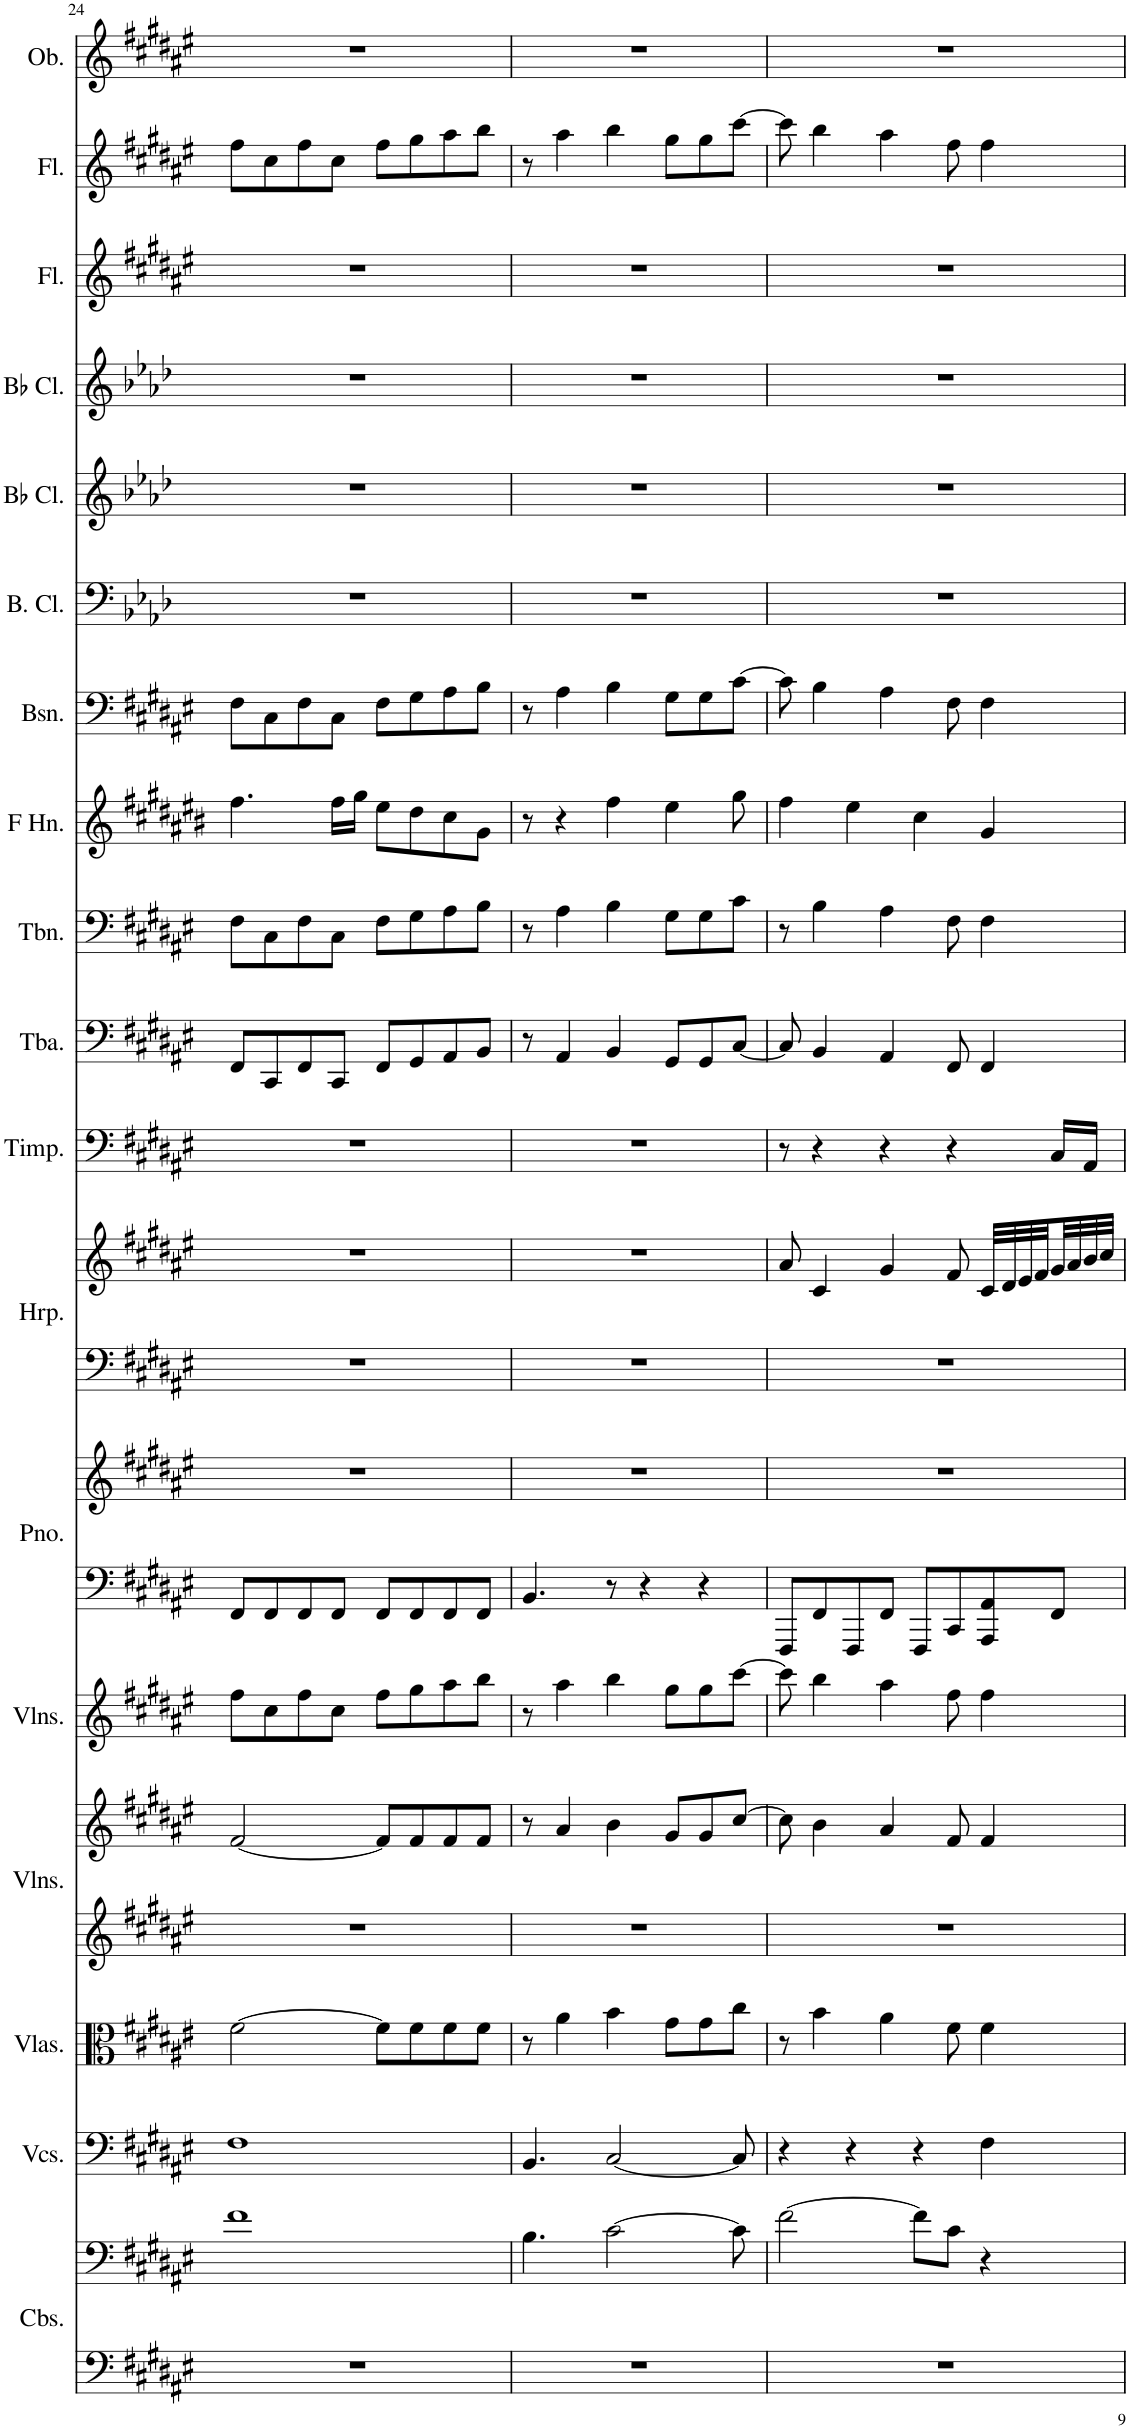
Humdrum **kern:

**kern	**kern	**kern	**kern	**kern	**kern	**kern	**kern	**kern	**kern	**kern	**kern	**kern	**kern	**kern	**kern	**kern	**kern	**kern	**kern	**kern	**kern
*part18	*part18	*part17	*part16	*part15	*part15	*part14	*part13	*part13	*part12	*part12	*part11	*part10	*part9	*part8	*part7	*part6	*part5	*part4	*part3	*part2	*part1
*staff22	*staff21	*staff20	*staff19	*staff18	*staff17	*staff16	*staff15	*staff14	*staff13	*staff12	*staff11	*staff10	*staff9	*staff8	*staff7	*staff6	*staff5	*staff4	*staff3	*staff2	*staff1
*I"Contrabasses	*	*I"Violoncellos	*I"Violas	*I"Violins	*	*I"Violins	*I"Piano	*	*I"Harp	*	*I"Timpani	*I"Tuba	*I"Trombone	*I"Horn in F	*I"Bassoon	*I"Bass Clarinet	*I"Bb Clarinet	*I"Bb Clarinet	*I"Flute	*I"Flute	*I"Oboe
*I'Cbs.	*	*I'Vcs.	*I'Vlas.	*I'Vlns.	*	*I'Vlns.	*I'Pno.	*	*I'Hrp.	*	*I'Timp.	*I'Tba.	*I'Tbn.	*	*I'Bsn.	*I'B. Cl.	*I'Bb Cl.	*I'Bb Cl.	*I'Fl.	*I'Fl.	*I'Ob.
!!LO:PB:g=z
*clefF4	*clefF4	*clefF4	*clefC3	*clefG2	*clefG2	*clefG2	*clefF4	*clefG2	*clefF4	*clefG2	*clefF4	*clefF4	*clefF4	*clefG2	*clefF4	*clefF4	*clefG2	*clefG2	*clefG2	*clefG2	*clefG2
*Trd7c12	*Trd7c12	*	*	*	*	*	*	*	*	*	*	*	*	*Trd4c7	*	*Trd8c14	*Trd1c2	*Trd1c2	*	*	*
*k[f#c#g#d#a#e#]	*k[f#c#g#d#a#e#]	*k[f#c#g#d#a#e#]	*k[f#c#g#d#a#e#]	*k[f#c#g#d#a#e#]	*k[f#c#g#d#a#e#]	*k[f#c#g#d#a#e#]	*k[f#c#g#d#a#e#]	*k[f#c#g#d#a#e#]	*k[f#c#g#d#a#e#]	*k[f#c#g#d#a#e#]	*k[f#c#g#d#a#e#]	*k[f#c#g#d#a#e#]	*k[f#c#g#d#a#e#]	*k[f#c#g#d#a#e#b#]	*k[f#c#g#d#a#e#]	*k[b-e-a-d-]	*k[b-e-a-d-]	*k[b-e-a-d-]	*k[f#c#g#d#a#e#]	*k[f#c#g#d#a#e#]	*k[f#c#g#d#a#e#]
*M4/4	*M4/4	*M4/4	*M4/4	*M4/4	*M4/4	*M4/4	*M4/4	*M4/4	*M4/4	*M4/4	*M4/4	*M4/4	*M4/4	*M4/4	*M4/4	*M4/4	*M4/4	*M4/4	*M4/4	*M4/4	*M4/4
=24	=24	=24	=24	=24	=24	=24	=24	=24	=24	=24	=24	=24	=24	=24	=24	=24	=24	=24	=24	=24	=24
1r	1f#	1F#	[2f#\	1r	[2f#/	8ff#\L	8FF#/L	1r	1r	1r	1r	8FF#/L	8F#\L	4.ff#\	8F#\L	1r	1r	1r	1r	8ff#\L	1r
.	.	.	.	.	.	8cc#\	8FF#/	.	.	.	.	8CC#/	8C#\	.	8C#\	.	.	.	.	8cc#\	.
.	.	.	.	.	.	8ff#\	8FF#/	.	.	.	.	8FF#/	8F#\	.	8F#\	.	.	.	.	8ff#\	.
.	.	.	.	.	.	8cc#\J	8FF#/J	.	.	.	.	8CC#/J	8C#\J	16ff#\LL	8C#\J	.	.	.	.	8cc#\J	.
.	.	.	.	.	.	.	.	.	.	.	.	.	.	16gg#\JJ	.	.	.	.	.	.	.
.	.	.	8f#\L]	.	8f#/L]	8ff#\L	8FF#/L	.	.	.	.	8FF#/L	8F#\L	8ee#\L	8F#\L	.	.	.	.	8ff#\L	.
.	.	.	8f#\	.	8f#/	8gg#\	8FF#/	.	.	.	.	8GG#/	8G#\	8dd#\	8G#\	.	.	.	.	8gg#\	.
.	.	.	8f#\	.	8f#/	8aa#\	8FF#/	.	.	.	.	8AA#/	8A#\	8cc#\	8A#\	.	.	.	.	8aa#\	.
.	.	.	8f#\J	.	8f#/J	8bb\J	8FF#/J	.	.	.	.	8BB/J	8B\J	8g#\J	8B\J	.	.	.	.	8bb\J	.
=25	=25	=25	=25	=25	=25	=25	=25	=25	=25	=25	=25	=25	=25	=25	=25	=25	=25	=25	=25	=25	=25
1r	4.B\	4.BB/	8r	1r	8r	8r	4.BB/	1r	1r	1r	1r	8r	8r	8r	8r	1r	1r	1r	1r	8r	1r
.	.	.	4a#\	.	4a#/	4aa#\	.	.	.	.	.	4AA#/	4A#\	4r	4A#\	.	.	.	.	4aa#\	.
.	[2c#\	[2C#/	4b\	.	4b\	4bb\	8r	.	.	.	.	4BB/	4B\	4ff#\	4B\	.	.	.	.	4bb\	.
.	.	.	.	.	.	.	4r	.	.	.	.	.	.	.	.	.	.	.	.	.	.
.	.	.	8g#\L	.	8g#/L	8gg#\L	.	.	.	.	.	8GG#/L	8G#\L	4ee#\	8G#\L	.	.	.	.	8gg#\L	.
.	.	.	8g#\	.	8g#/	8gg#\	4r	.	.	.	.	8GG#/	8G#\	.	8G#\	.	.	.	.	8gg#\	.
.	8c#\]	8C#/]	8cc#\J	.	[8cc#/J	[8ccc#\J	.	.	.	.	.	[8C#/J	8c#\J	8gg#\	[8c#\J	.	.	.	.	[8ccc#\J	.
=26	=26	=26	=26	=26	=26	=26	=26	=26	=26	=26	=26	=26	=26	=26	=26	=26	=26	=26	=26	=26	=26
1r	[2f#\	4r	8r	1r	8cc#\]	8ccc#\]	8FFF#/L	1r	1r	8a#/	8r	8C#/]	8r	4ff#\	8c#\]	1r	1r	1r	1r	8ccc#\]	1r
.	.	.	4b\	.	4b\	4bb\	8FF#/	.	.	4c#/	4r	4BB/	4B\	.	4B\	.	.	.	.	4bb\	.
.	.	4r	.	.	.	.	8FFF#/	.	.	.	.	.	.	4ee#\	.	.	.	.	.	.	.
.	.	.	4a#\	.	4a#/	4aa#\	8FF#/J	.	.	4g#/	4r	4AA#/	4A#\	.	4A#\	.	.	.	.	4aa#\	.
.	8f#\L]	4r	.	.	.	.	8FFF#/L	.	.	.	.	.	.	4cc#\	.	.	.	.	.	.	.
.	8c#\J	.	8f#\	.	8f#/	8ff#\	8CC#/	.	.	8f#/	4r	8FF#/	8F#\	.	8F#\	.	.	.	.	8ff#\	.
.	4r	4F#\	4f#\	.	4f#/	4ff#\	8AAA#/ 8AA#/	.	.	32c#/LLL	.	4FF#/	4F#\	4g#/	4F#\	.	.	.	.	4ff#\	.
.	.	.	.	.	.	.	.	.	.	32d#/	.	.	.	.	.	.	.	.	.	.	.
.	.	.	.	.	.	.	.	.	.	32e#/	.	.	.	.	.	.	.	.	.	.	.
.	.	.	.	.	.	.	.	.	.	32f#/	.	.	.	.	.	.	.	.	.	.	.
.	.	.	.	.	.	.	8FF#/J	.	.	32g#/	16C#/LL	.	.	.	.	.	.	.	.	.	.
.	.	.	.	.	.	.	.	.	.	32a#/	.	.	.	.	.	.	.	.	.	.	.
.	.	.	.	.	.	.	.	.	.	32b/	16AA#/JJ	.	.	.	.	.	.	.	.	.	.
.	.	.	.	.	.	.	.	.	.	32cc#/JJJ	.	.	.	.	.	.	.	.	.	.	.
=	=	=	=	=	=	=	=	=	=	=	=	=	=	=	=	=	=	=	=	=	=
*-	*-	*-	*-	*-	*-	*-	*-	*-	*-	*-	*-	*-	*-	*-	*-	*-	*-	*-	*-	*-	*-
